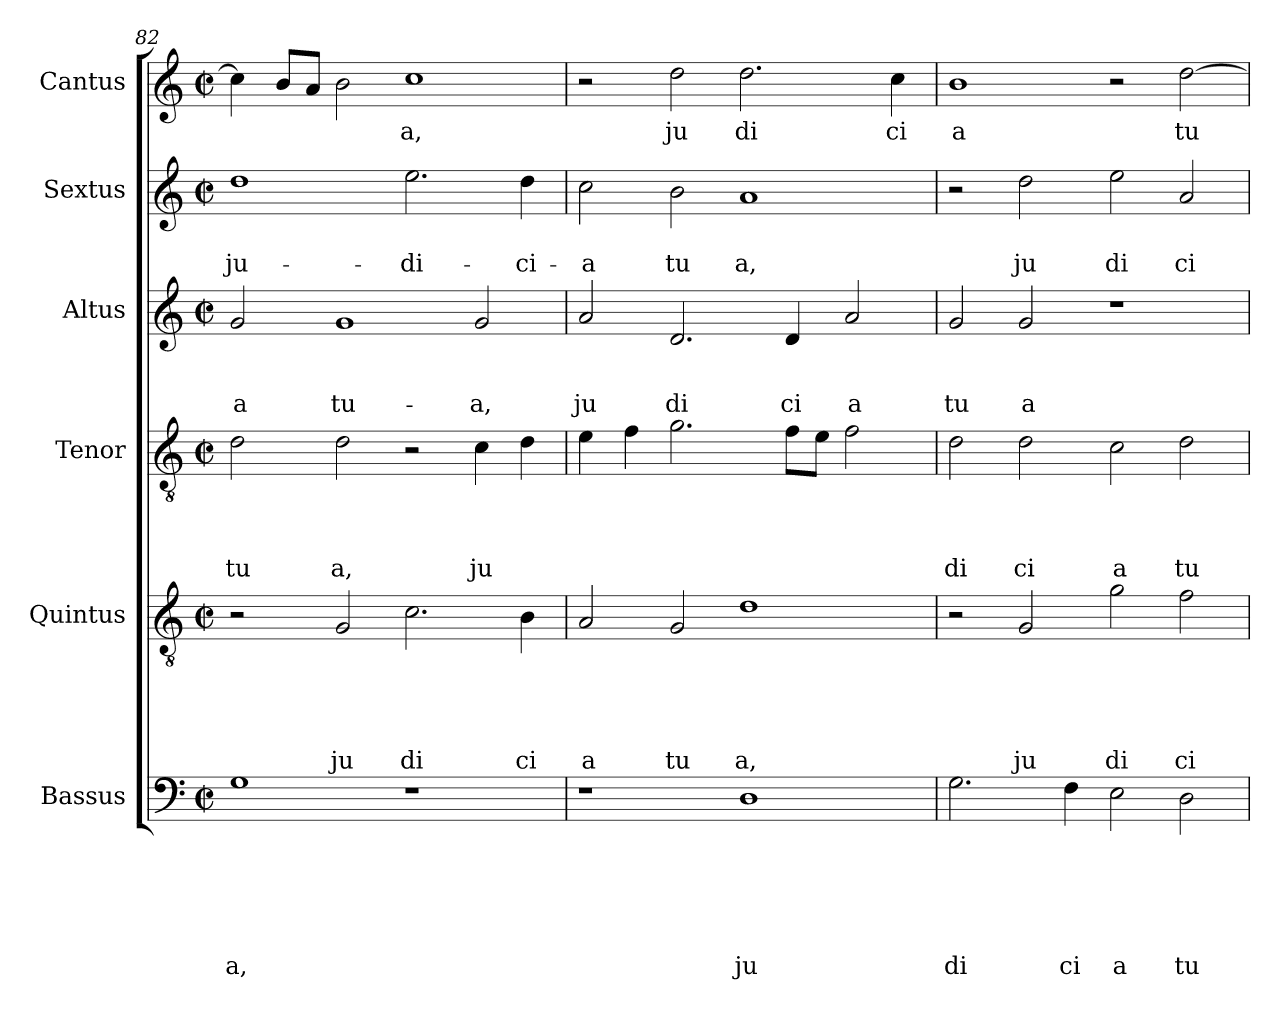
**kern	**text	**text	**text	**text	**text	**text	**kern	**text	**text	**text	**text	**text	**kern	**text	**text	**text	**text	**kern	**text	**text	**text	**kern	**text	**text	**kern	**text
*part6	*part6	*part6	*part6	*part6	*part6	*part6	*part5	*part5	*part5	*part5	*part5	*part5	*part4	*part4	*part4	*part4	*part4	*part3	*part3	*part3	*part3	*part2	*part2	*part2	*part1	*part1
*staff6	*staff6	*staff6	*staff6	*staff6	*staff6	*staff6	*staff5	*staff5	*staff5	*staff5	*staff5	*staff5	*staff4	*staff4	*staff4	*staff4	*staff4	*staff3	*staff3	*staff3	*staff3	*staff2	*staff2	*staff2	*staff1	*staff1
*I"Bassus	*	*	*	*	*	*	*I"Quintus	*	*	*	*	*	*I"Tenor	*	*	*	*	*I"Altus	*	*	*	*I"Sextus	*	*	*I"Cantus	*
*clefF4	*	*	*	*	*	*	*clefGv2	*	*	*	*	*	*clefGv2	*	*	*	*	*clefG2	*	*	*	*clefG2	*	*	*clefG2	*
*k[]	*	*	*	*	*	*	*k[]	*	*	*	*	*	*k[]	*	*	*	*	*k[]	*	*	*	*k[]	*	*	*k[]	*
*C:	*	*	*	*	*	*	*C:	*	*	*	*	*	*C:	*	*	*	*	*C:	*	*	*	*C:	*	*	*C:	*
*M2/2	*	*	*	*	*	*	*M2/2	*	*	*	*	*	*M2/2	*	*	*	*	*M2/2	*	*	*	*M2/2	*	*	*M2/2	*
*met(c|)	*	*	*	*	*	*	*met(c|)	*	*	*	*	*	*met(c|)	*	*	*	*	*met(c|)	*	*	*	*met(c|)	*	*	*met(c|)	*
=82	=82	=82	=82	=82	=82	=82	=82	=82	=82	=82	=82	=82	=82	=82	=82	=82	=82	=82	=82	=82	=82	=82	=82	=82	=82	=82
!	!	!	!	!	!	!LO:LY:b	!	!	!	!	!	!	!	!	!	!	!LO:LY:b	!	!	!	!LO:LY:b	!	!	!LO:LY:b	!	!
1G	.	.	.	.	.	a,	2r	.	.	.	.	.	2d\	.	.	.	tu	2g/	.	.	-a	1dd	.	ju-	4cc\]	.
.	.	.	.	.	.	.	.	.	.	.	.	.	.	.	.	.	.	.	.	.	.	.	.	.	8b/L	.
.	.	.	.	.	.	.	.	.	.	.	.	.	.	.	.	.	.	.	.	.	.	.	.	.	8a/J	.
!	!	!	!	!	!	!	!	!	!	!	!	!LO:LY:b	!	!	!	!	!LO:LY:b	!	!	!	!LO:LY:b	!	!	!	!	!
.	.	.	.	.	.	.	2G/	.	.	.	.	ju	2d\	.	.	.	a,	1g	.	.	tu-	.	.	.	2b\	.
!	!	!	!	!	!	!	!	!	!	!	!	!LO:LY:b	!	!	!	!	!	!	!	!	!	!	!	!LO:LY:b	!	!LO:LY:b
1r	.	.	.	.	.	.	2.c\	.	.	.	.	di	2r	.	.	.	.	.	.	.	.	2.ee\	.	-di-	1cc	a,
!	!	!	!	!	!	!	!	!	!	!	!	!	!	!	!	!	!LO:LY:b	!	!	!	!LO:LY:b	!	!	!	!	!
.	.	.	.	.	.	.	.	.	.	.	.	.	4c\	.	.	.	ju	2g/	.	.	-a,	.	.	.	.	.
!	!	!	!	!	!	!	!	!	!	!	!	!LO:LY:b	!	!	!	!	!	!	!	!	!	!	!	!LO:LY:b	!	!
.	.	.	.	.	.	.	4B\	.	.	.	.	ci	4d\	.	.	.	.	.	.	.	.	4dd\	.	-ci-	.	.
!!LO:PB:g=z
=83	=83	=83	=83	=83	=83	=83	=83	=83	=83	=83	=83	=83	=83	=83	=83	=83	=83	=83	=83	=83	=83	=83	=83	=83	=83	=83
!	!	!	!	!	!	!	!	!	!	!	!	!LO:LY:b	!	!	!	!	!	!	!	!	!LO:LY:b	!	!	!LO:LY:b	!	!
1r	.	.	.	.	.	.	2A/	.	.	.	.	a	4e\	.	.	.	.	2a/	.	.	ju	2cc\	.	-a	2r	.
.	.	.	.	.	.	.	.	.	.	.	.	.	4f\	.	.	.	.	.	.	.	.	.	.	.	.	.
!	!	!	!	!	!	!	!	!	!	!	!	!LO:LY:b	!	!	!	!	!	!	!	!	!LO:LY:b	!	!	!LO:LY:b	!	!LO:LY:b
.	.	.	.	.	.	.	2G/	.	.	.	.	tu	2.g\	.	.	.	.	2.d/	.	.	di	2b\	.	tu	2dd\	ju
!	!	!	!	!	!	!LO:LY:b	!	!	!	!	!	!LO:LY:b	!	!	!	!	!	!	!	!	!	!	!	!LO:LY:b	!	!LO:LY:b
1D	.	.	.	.	.	ju	1d	.	.	.	.	a,	.	.	.	.	.	.	.	.	.	1a	.	a,	2.dd\	di
!	!	!	!	!	!	!	!	!	!	!	!	!	!	!	!	!	!	!	!	!	!LO:LY:b	!	!	!	!	!
.	.	.	.	.	.	.	.	.	.	.	.	.	8f\L	.	.	.	.	4d/	.	.	ci	.	.	.	.	.
.	.	.	.	.	.	.	.	.	.	.	.	.	8e\J	.	.	.	.	.	.	.	.	.	.	.	.	.
!	!	!	!	!	!	!	!	!	!	!	!	!	!	!	!	!	!	!	!	!	!LO:LY:b	!	!	!	!	!
.	.	.	.	.	.	.	.	.	.	.	.	.	2f\	.	.	.	.	2a/	.	.	a	.	.	.	.	.
!	!	!	!	!	!	!	!	!	!	!	!	!	!	!	!	!	!	!	!	!	!	!	!	!	!	!LO:LY:b
.	.	.	.	.	.	.	.	.	.	.	.	.	.	.	.	.	.	.	.	.	.	.	.	.	4cc\	ci
=84	=84	=84	=84	=84	=84	=84	=84	=84	=84	=84	=84	=84	=84	=84	=84	=84	=84	=84	=84	=84	=84	=84	=84	=84	=84	=84
!	!	!	!	!	!	!LO:LY:b	!	!	!	!	!	!	!	!	!	!	!LO:LY:b	!	!	!	!LO:LY:b	!	!	!	!	!LO:LY:b
2.G\	.	.	.	.	.	di	2r	.	.	.	.	.	2d\	.	.	.	di	2g/	.	.	tu	2r	.	.	1b	a
!	!	!	!	!	!	!	!	!	!	!	!	!LO:LY:b	!	!	!	!	!LO:LY:b	!	!	!	!LO:LY:b	!	!	!LO:LY:b	!	!
.	.	.	.	.	.	.	2G/	.	.	.	.	ju	2d\	.	.	.	ci	2g/	.	.	a	2dd\	.	ju	.	.
!	!	!	!	!	!	!LO:LY:b	!	!	!	!	!	!	!	!	!	!	!	!	!	!	!	!	!	!	!	!
4F\	.	.	.	.	.	ci	.	.	.	.	.	.	.	.	.	.	.	.	.	.	.	.	.	.	.	.
!	!	!	!	!	!	!LO:LY:b	!	!	!	!	!	!LO:LY:b	!	!	!	!	!LO:LY:b	!	!	!	!	!	!	!LO:LY:b	!	!
2E\	.	.	.	.	.	a	2g\	.	.	.	.	di	2c\	.	.	.	a	1r	.	.	.	2ee\	.	di	2r	.
!	!	!	!	!	!	!LO:LY:b	!	!	!	!	!	!LO:LY:b	!	!	!	!	!LO:LY:b	!	!	!	!	!	!	!LO:LY:b	!	!LO:LY:b
2D\	.	.	.	.	.	tu	2f\	.	.	.	.	ci	2d\	.	.	.	tu	.	.	.	.	2a/	.	ci	[>2dd\	tu
=	=	=	=	=	=	=	=	=	=	=	=	=	=	=	=	=	=	=	=	=	=	=	=	=	=	=
*-	*-	*-	*-	*-	*-	*-	*-	*-	*-	*-	*-	*-	*-	*-	*-	*-	*-	*-	*-	*-	*-	*-	*-	*-	*-	*-
